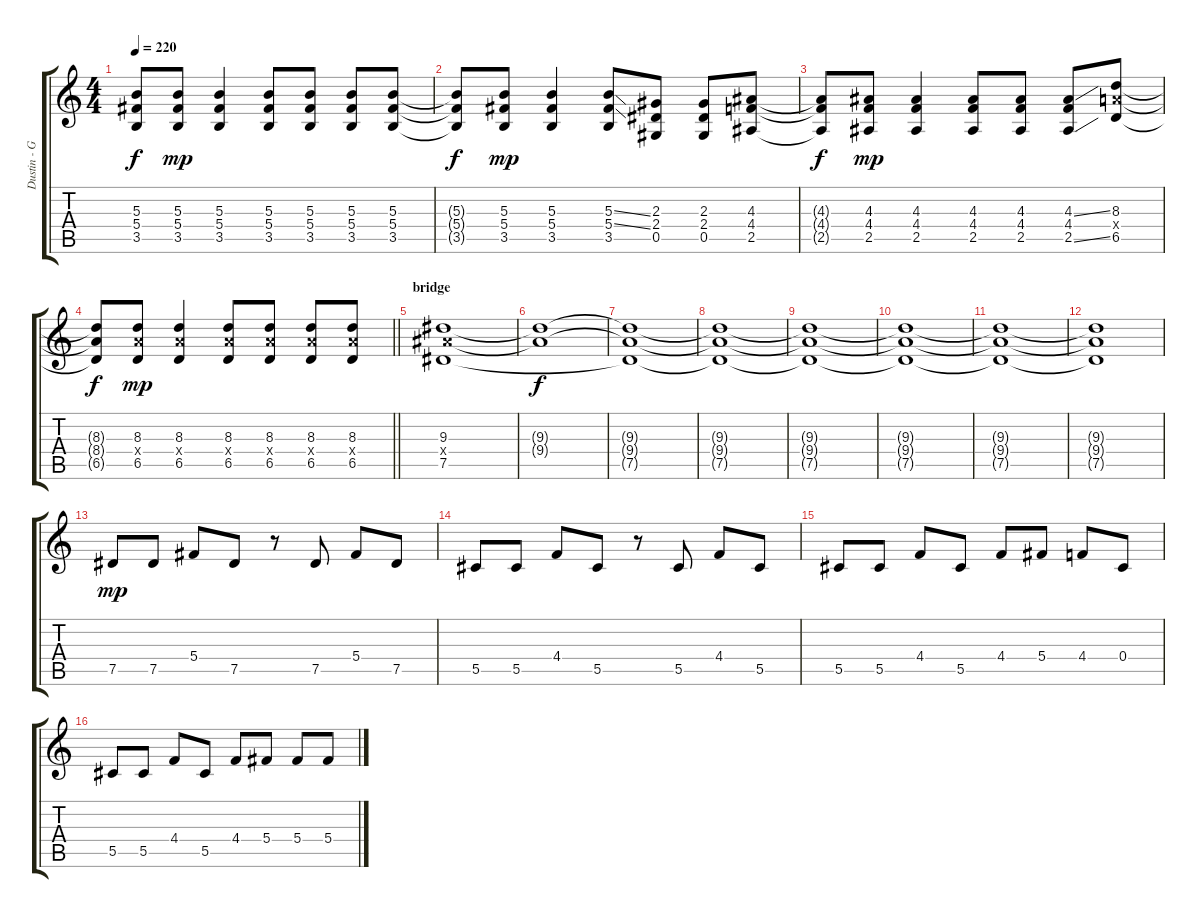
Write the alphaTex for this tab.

\track ("Dustin - Guitar" "Dustin - G") {instrument overdrivenguitar}
\staff {score tabs}
\tuning (Eb4 Bb3 Gb3 Db3 Ab2 Eb2) {hide}
\ts (4 4)
\tempo 220
\clef g2
\ks c
(5.3{t} 5.4{t} 3.5{t}).8{dy f} (5.3 5.4 3.5).8{dy mp} (5.3 5.4 3.5).4 (5.3 5.4 3.5).8 (5.3 5.4 3.5).8 (5.3 5.4 3.5).8 (5.3 5.4 3.5).8 |
(5.3{t} 5.4{t} 3.5{t}).8{dy f} (5.3 5.4 3.5).8{dy mp} (5.3 5.4 3.5).4 (5.3{ss} 5.4{ss} 3.5).8 (2.3 2.4 0.5).8 (2.3 2.4 0.5).8 (4.3 4.4 2.5).8 |
(4.3{t} 4.4{t} 2.5{t}).8{dy f} (4.3 4.4 2.5).8{dy mp} (4.3 4.4 2.5).4 (4.3 4.4 2.5).8 (4.3 4.4 2.5).8 (4.3{ss} 4.4 2.5{ss}).8 (8.3 8.4{x} 6.5).8 |
\barLineRight lightlight
(8.3{t} 8.4{t} 6.5{t}).8{dy f} (8.3 8.4{x} 6.5).8{dy mp} (8.3 8.4{x} 6.5).4 (8.3 8.4{x} 6.5).8 (8.3 8.4{x} 6.5).8 (8.3 8.4{x} 6.5).8 (8.3 8.4{x} 6.5).8 |
\section ("" "bridge")
(9.3 9.4{x} 7.5).1 |
(9.3{t} 9.4{t}).1{dy f} |
(9.3{t} 9.4{t} 7.5{t}).1 |
(9.3{t} 9.4{t} 7.5{t}).1 |
(9.3{t} 9.4{t} 7.5{t}).1 |
(9.3{t} 9.4{t} 7.5{t}).1 |
(9.3{t} 9.4{t} 7.5{t}).1 |
(9.3{t} 9.4{t} 7.5{t}).1 |
7.5.8{dy mp} 7.5.8 5.4.8 7.5.8 r.8 7.5.8 5.4.8 7.5.8 |
5.5.8 5.5.8 4.4.8 5.5.8 r.8 5.5.8 4.4.8 5.5.8 |
5.5.8 5.5.8 4.4.8 5.5.8 4.4.8 5.4.8 4.4.8 0.4.8 |
5.5.8 5.5.8 4.4.8 5.5.8 4.4.8 5.4.8 5.4.8 5.4.8
